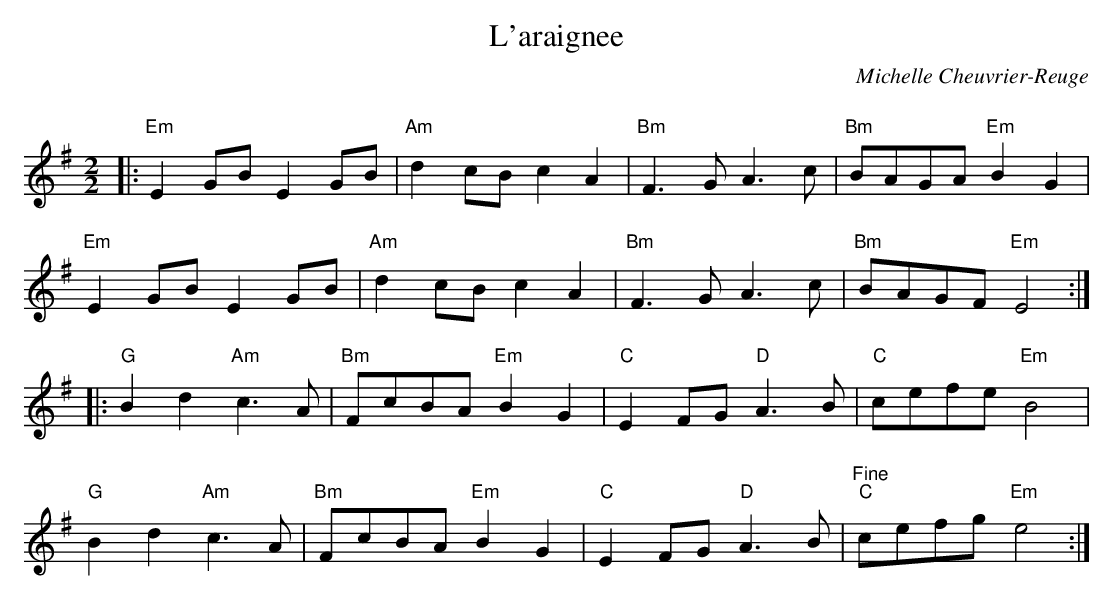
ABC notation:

X:1
T:L'araignee
C:Michelle Cheuvrier-Reuge
C:
M:2/2
L:1/8
K:G
|: "Em"E2 GB E2 GB | "Am"d2 cB c2 A2 | "Bm"F3 G A3 c | "Bm"BAGA "Em"B2 G2 |
"Em"E2 GB E2 GB | "Am"d2 cB c2 A2 | "Bm"F3 G A3 c | "Bm"BAGF "Em"E4 :|
|: "G"B2 d2 "Am"c3 A | "Bm"FcBA "Em"B2 G2 | "C"E2 FG "D"A3 B | "C"cefe "Em" B4 |
"G" B2 d2 "Am"c3 A | "Bm"FcBA "Em"B2 G2 | "C"E2 FG "D"A3 B | "Fine" "C"cefg "Em" e4 :|
